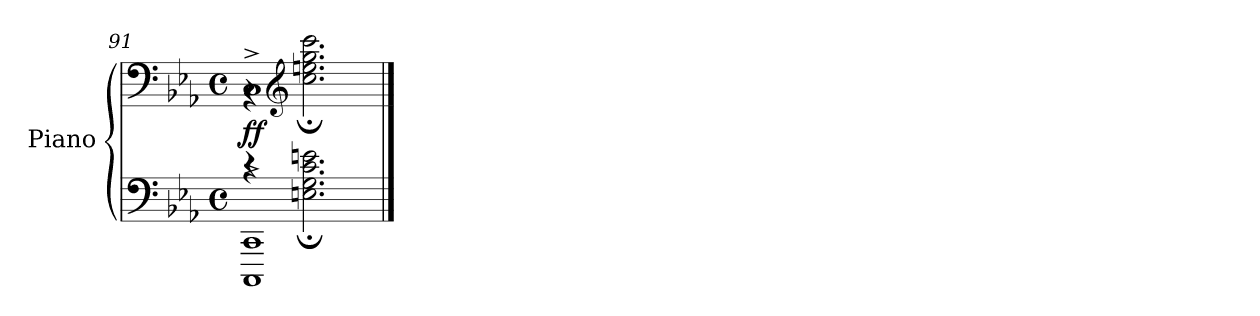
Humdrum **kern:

**kern	**kern	**dynam
*part1	*part1	*part1
*staff2	*staff1	*staff1/2
*I"Piano	*	*
*I'Pno.	*	*
*clefF4	*clefF4	*
*k[b-e-a-]	*k[b-e-a-]	*
*M4/4	*M4/4	*
*met(c)	*met(c)	*
=91	=91	=91
*^	*^	*
!	!	!	!	!LO:DY:b
1CCC^ 1CC^	4rc	1C^	4rBB	ff
*	*	*clefG2	*	*
.	2.En\;< 2.G\;< 2.c\;< 2.en\;<	.	2.cc\;< 2.een\;< 2.gg\;< 2.ccc\;<	.
*v	*v	*	*	*
*	*v	*v	*
==	==	==
*-	*-	*-
